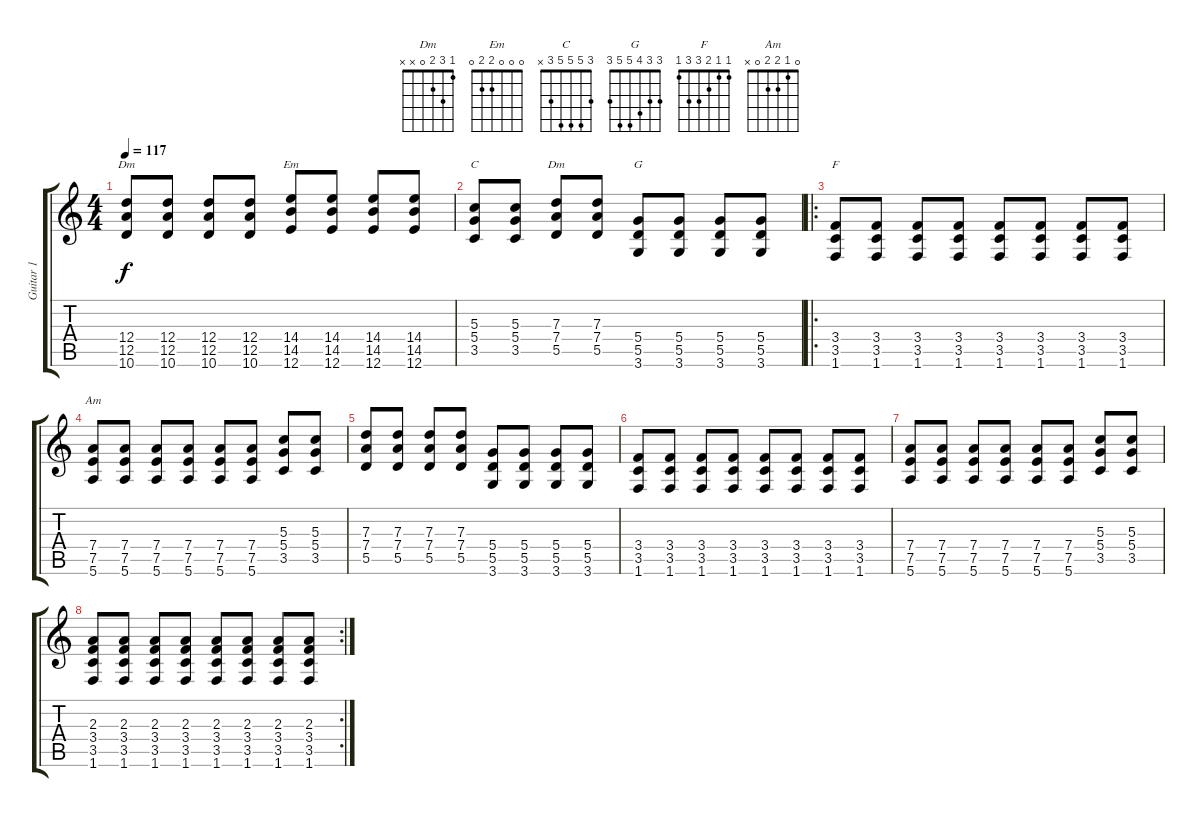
\track ("Guitar 1" "Guitar 1") {instrument overdrivenguitar}
\staff {score tabs}
\tuning (E4 B3 G3 D3 A2 E2) {hide}
\chord ("Dm" 5 6 7 7 5 x) {firstfret 5}
\chord ("Em" 0 0 0 2 2 0)
\chord ("C" 3 5 5 5 3 x)
\chord ("Dm" 1 3 2 0 x x)
\chord ("G" 3 3 4 5 5 3)
\chord ("F" 1 1 2 3 3 1)
\chord ("Am" 0 1 2 2 0 x)
\ts (4 4)
\tempo 117
\clef g2
\ks c
(12.4 12.5 10.6).8{ch "Dm" dy f} (12.4 12.5 10.6).8 (12.4 12.5 10.6).8 (12.4 12.5 10.6).8 (14.4 14.5 12.6).8{ch "Em"} (14.4 14.5 12.6).8 (14.4 14.5 12.6).8 (14.4 14.5 12.6).8 |
(5.3 5.4 3.5).8{ch "C"} (5.3 5.4 3.5).8 (7.3 7.4 5.5).8{ch "Dm"} (7.3 7.4 5.5).8 (5.4 5.5 3.6).8{ch "G"} (5.4 5.5 3.6).8 (5.4 5.5 3.6).8 (5.4 5.5 3.6).8 |
\ro
(3.4 3.5 1.6).8{ch "F"} (3.4 3.5 1.6).8 (3.4 3.5 1.6).8 (3.4 3.5 1.6).8 (3.4 3.5 1.6).8 (3.4 3.5 1.6).8 (3.4 3.5 1.6).8 (3.4 3.5 1.6).8 |
(7.4 7.5 5.6).8{ch "Am"} (7.4 7.5 5.6).8 (7.4 7.5 5.6).8 (7.4 7.5 5.6).8 (7.4 7.5 5.6).8 (7.4 7.5 5.6).8 (5.3 5.4 3.5).8 (5.3 5.4 3.5).8 |
(7.3 7.4 5.5).8 (7.3 7.4 5.5).8 (7.3 7.4 5.5).8 (7.3 7.4 5.5).8 (5.4 5.5 3.6).8 (5.4 5.5 3.6).8 (5.4 5.5 3.6).8 (5.4 5.5 3.6).8 |
(3.4 3.5 1.6).8 (3.4 3.5 1.6).8 (3.4 3.5 1.6).8 (3.4 3.5 1.6).8 (3.4 3.5 1.6).8 (3.4 3.5 1.6).8 (3.4 3.5 1.6).8 (3.4 3.5 1.6).8 |
(7.4 7.5 5.6).8 (7.4 7.5 5.6).8 (7.4 7.5 5.6).8 (7.4 7.5 5.6).8 (7.4 7.5 5.6).8 (7.4 7.5 5.6).8 (5.3 5.4 3.5).8 (5.3 5.4 3.5).8 |
\rc 2
(2.3 3.4 3.5 1.6).8 (2.3 3.4 3.5 1.6).8 (2.3 3.4 3.5 1.6).8 (2.3 3.4 3.5 1.6).8 (2.3 3.4 3.5 1.6).8 (2.3 3.4 3.5 1.6).8 (2.3 3.4 3.5 1.6).8 (2.3 3.4 3.5 1.6).8
